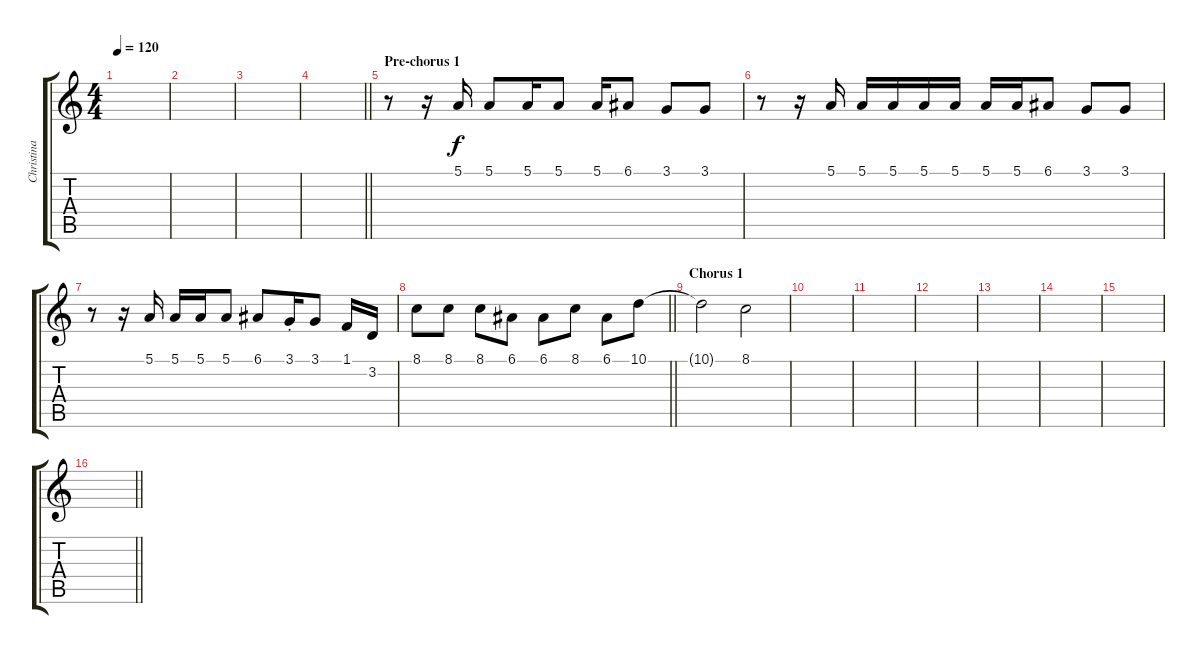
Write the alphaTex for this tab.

\track ("Christina" "Christina") {instrument lead6voice}
\staff {score tabs}
\tuning (E4 B3 G3 D3 A2 E2) {hide}
\ts (4 4)
\tempo 120
\clef g2
\ks c
|
|
|
\barLineRight lightlight
|
\section ("" "Pre-chorus 1")
r.8 r.16 5.1.16 5.1.8 5.1.16 5.1.8 5.1.16 6.1.8 3.1.8 3.1.8 |
r.8 r.16 5.1.16 5.1.16 5.1.16 5.1.16 5.1.16 5.1.16 5.1.16 6.1.8 3.1.8 3.1.8 |
r.8 r.16 5.1.16 5.1.16 5.1.16 5.1.8 6.1.8 3.1{st}.16 3.1.8 1.1.16 3.2.16 |
\barLineRight lightlight
8.1.8 8.1.8 8.1.8 6.1.8 6.1.8 8.1.8 6.1.8 10.1.8 |
\section ("" "Chorus 1")
10.1{t}.2 8.1.2 |
|
|
|
|
|
|
\barLineRight lightlight
